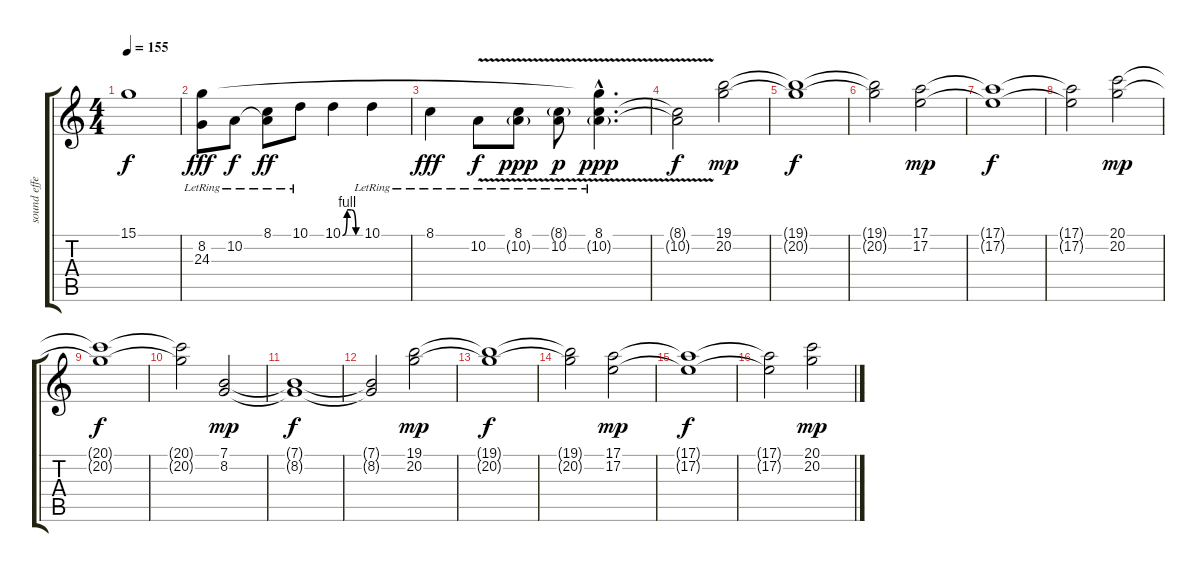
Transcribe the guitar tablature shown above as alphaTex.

\track ("sound effect" "sound effe") {instrument fx7echoes}
\staff {score tabs}
\tuning (E4 B3 G3 D3 A2 E2) {hide}
\ts (4 4)
\tempo 155
\clef g2
\ks c
15.1{t}.1{dy f} |
(8.2{lr} 24.3).8{dy fff} 10.2{lr}.8{dy f} (8.1{lr} 10.2{t}).8{dy ff} 10.1{lr}.8 10.1{be (custom 0 0 15 4 30 4 45 0 60 0)}.4 10.1{lr}.4 |
8.1{lr}.4{dy fff} 10.2{v lr}.8{dy f} (8.1{v lr} 10.2{v g}).8{dy ppp} (8.1{v g} 10.2{v lr}).8{dy p} (8.1{v hac lr} 10.2{v g hac} 24.3{hac t}).4{d dy ppp} |
(8.1{t} 10.2{t}).2{dy f} (19.1 20.2).2{dy mp} |
(19.1{t} 20.2{t}).1{dy f} |
(19.1{t} 20.2{t}).2 (17.1 17.2).2{dy mp} |
(17.1{t} 17.2{t}).1{dy f} |
(17.1{t} 17.2{t}).2 (20.1 20.2).2{dy mp} |
(20.1{t} 20.2{t}).1{dy f} |
(20.1{t} 20.2{t}).2 (7.1 8.2).2{dy mp} |
(7.1{t} 8.2{t}).1{dy f} |
(7.1{t} 8.2{t}).2 (19.1 20.2).2{dy mp} |
(19.1{t} 20.2{t}).1{dy f} |
(19.1{t} 20.2{t}).2 (17.1 17.2).2{dy mp} |
(17.1{t} 17.2{t}).1{dy f} |
(17.1{t} 17.2{t}).2 (20.1 20.2).2{dy mp}
